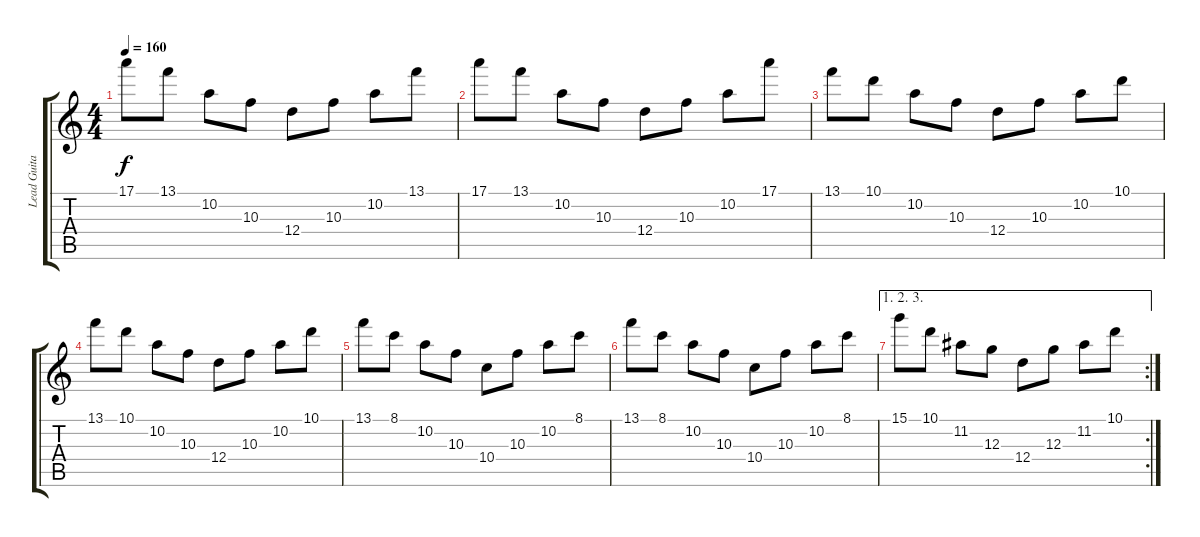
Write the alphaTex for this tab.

\track ("Lead Guitar" "Lead Guita") {instrument distortionguitar}
\staff {score tabs}
\tuning (E4 B3 G3 D3 A2 E2) {hide}
\ts (4 4)
\tempo 160
\clef g2
\ks c
17.1.8{dy f} 13.1.8 10.2.8 10.3.8 12.4.8 10.3.8 10.2.8 13.1.8 |
17.1.8 13.1.8 10.2.8 10.3.8 12.4.8 10.3.8 10.2.8 17.1.8 |
13.1.8 10.1.8 10.2.8 10.3.8 12.4.8 10.3.8 10.2.8 10.1.8 |
13.1.8 10.1.8 10.2.8 10.3.8 12.4.8 10.3.8 10.2.8 10.1.8 |
13.1.8 8.1.8 10.2.8 10.3.8 10.4.8 10.3.8 10.2.8 8.1.8 |
13.1.8 8.1.8 10.2.8 10.3.8 10.4.8 10.3.8 10.2.8 8.1.8 |
\ae (1 2 3)
\rc 2
15.1.8 10.1.8 11.2.8 12.3.8 12.4.8 12.3.8 11.2.8 10.1.8
